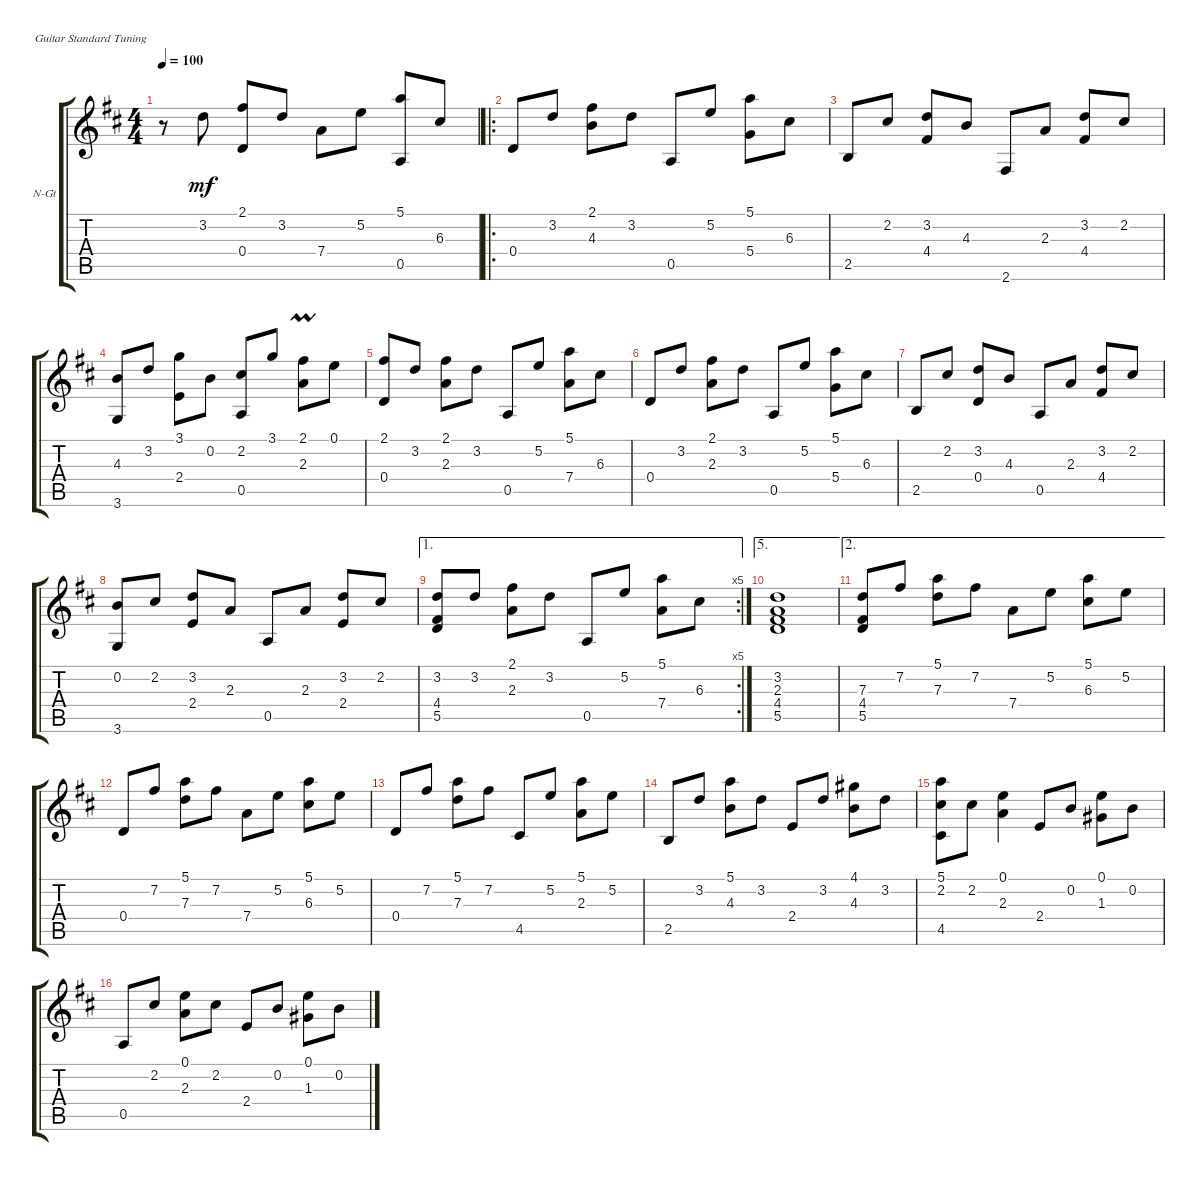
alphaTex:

\defaultSystemsLayout 4
\bracketExtendMode groupsimilarinstruments
\firstSystemTrackNameOrientation horizontal
\otherSystemsTrackNameOrientation horizontal
\track ("Nylon Guitar" "N-Gt") {instrument acousticguitarnylon}
\staff {score tabs}
\tuning (E4 B3 G3 D3 A2 E2)
\ts (4 4)
\tempo 100
\clef g2
\ks d
r.8{dy mf instrument acousticguitarnylon} 3.2.8 (0.4 2.1).8 3.2.8 7.4.8 5.2.8 (5.1 0.5).8 6.3.8 |
\ro
0.4.8 3.2.8 (2.1 4.3).8 3.2.8 0.5.8 5.2.8 (5.1 5.4).8 6.3.8 |
2.5.8 2.2.8 (3.2 4.4).8 4.3.8 2.6.8 2.3.8 (3.2 4.4).8 2.2.8 |
(4.3 3.6).8 3.2.8 (3.1 2.4).8 0.2.8 (2.2 0.5).8 3.1.8 (2.1{umordent} 2.3).8 0.1.8 |
(2.1 0.4).8 3.2.8 (2.1 2.3).8 3.2.8 0.5.8 5.2.8 (5.1 7.4).8 6.3.8 |
0.4.8 3.2.8 (2.1 2.3).8 3.2.8 0.5.8 5.2.8 (5.1 5.4).8 6.3.8 |
2.5.8 2.2.8 (3.2 0.4).8 4.3.8 0.5.8 2.3.8 (4.4 3.2).8 2.2.8 |
(3.6 0.2).8 2.2.8 (3.2 2.4).8 2.3.8 0.5.8 2.3.8 (2.4 3.2).8 2.2.8 |
\ae 1
\rc 5
(3.2 4.4 5.5).8 3.2.8 (2.1 2.3).8 3.2.8 0.5.8 5.2.8 (5.1 7.4).8 6.3.8 |
\ae 5
(3.2 2.3 4.4 5.5).1 |
\ae 2
(4.4 5.5 7.3).8 7.2.8 (5.1 7.3).8 7.2.8 7.4.8 5.2.8 (5.1 6.3).8 5.2.8 |
0.4.8 7.2.8 (5.1 7.3).8 7.2.8 7.4.8 5.2.8 (5.1 6.3).8 5.2.8 |
0.4.8 7.2.8 (5.1 7.3).8 7.2.8 4.5.8 5.2.8 (5.1 2.3).8 5.2.8 |
2.5.8 3.2.8 (5.1 4.3).8 3.2.8 2.4.8 3.2.8 (4.1 4.3).8 3.2.8 |
(5.1 2.2 4.5).8 2.2.8 (2.3 0.1).4 2.4.8 0.2.8 (1.3 0.1).8 0.2.8 |
0.5.8 2.2.8 (2.3 0.1).8 2.2.8 2.4.8 0.2.8 (1.3 0.1).8 0.2.8
